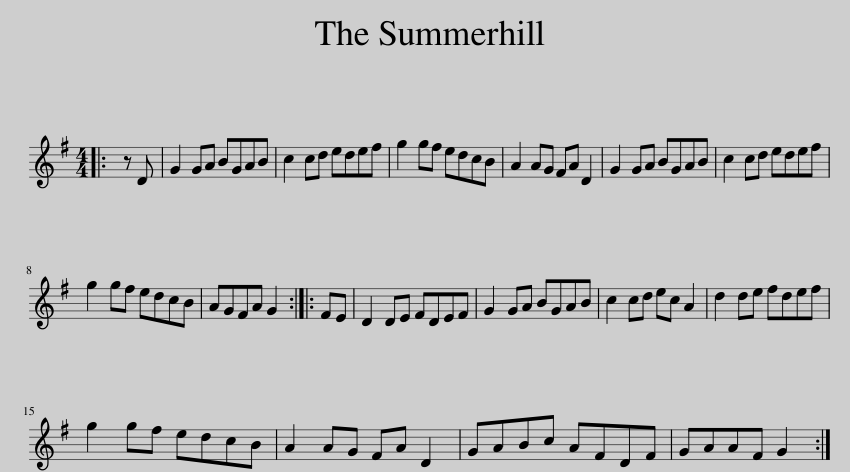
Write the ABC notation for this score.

X:1
L:1/8
M:4/4
I:linebreak $
K:G
V:1 treble
V:1
|: z D | G2 GA BGAB | c2 cd edef | g2 gf edcB | A2 AG FA D2 | %5
 G2 GA BGAB | c2 cd edef |$ g2 gf edcB | AGFA G2 :: FE | %10
 D2 DE FDEF | G2 GA BGAB | c2 cd ec A2 | d2 de fdef |$ g2 gf edcB | %15
 A2 AG FA D2 | GABc AFDF | GAAF G2 :| %18
